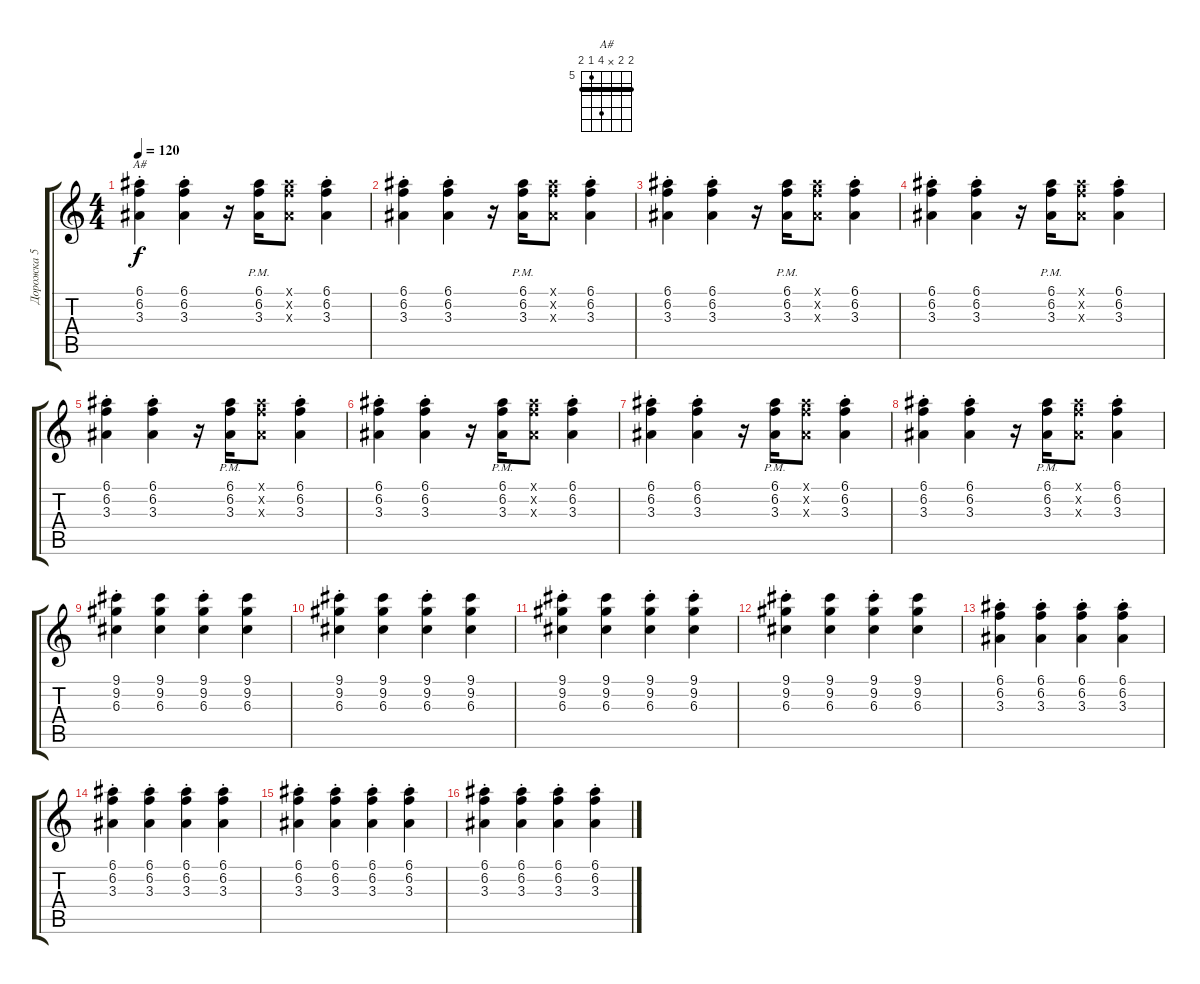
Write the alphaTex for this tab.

\track ("Дорожка 5" "Дорожка 5") {instrument electricguitarclean}
\staff {score tabs}
\tuning (E4 B3 G3 D3 A2 E2) {hide}
\chord ("A#" 6 6 x 8 5 6) {firstfret 5 barre 6}
\ts (4 4)
\tempo 120
\clef g2
\ks c
(6.1{st} 6.2{st} 3.3{st}).4{ch "A#" dy f} (6.1{st} 6.2{st} 3.3{st}).4 r.16 (6.1{pm} 6.2{pm} 3.3).16 (6.1{x} 6.2{x} 3.3{x}).8 (6.1{st} 6.2{st} 3.3{st}).4 |
(6.1{st} 6.2{st} 3.3{st}).4 (6.1{st} 6.2{st} 3.3{st}).4 r.16 (6.1{pm} 6.2{pm} 3.3).16 (6.1{x} 6.2{x} 3.3{x}).8 (6.1{st} 6.2{st} 3.3{st}).4 |
(6.1{st} 6.2{st} 3.3{st}).4 (6.1{st} 6.2{st} 3.3{st}).4 r.16 (6.1{pm} 6.2{pm} 3.3).16 (6.1{x} 6.2{x} 3.3{x}).8 (6.1{st} 6.2{st} 3.3{st}).4 |
(6.1{st} 6.2{st} 3.3{st}).4 (6.1{st} 6.2{st} 3.3{st}).4 r.16 (6.1{pm} 6.2{pm} 3.3).16 (6.1{x} 6.2{x} 3.3{x}).8 (6.1{st} 6.2{st} 3.3{st}).4 |
(6.1{st} 6.2{st} 3.3{st}).4 (6.1{st} 6.2{st} 3.3{st}).4 r.16 (6.1{pm} 6.2{pm} 3.3).16 (6.1{x} 6.2{x} 3.3{x}).8 (6.1{st} 6.2{st} 3.3{st}).4 |
(6.1{st} 6.2{st} 3.3{st}).4 (6.1{st} 6.2{st} 3.3{st}).4 r.16 (6.1{pm} 6.2{pm} 3.3).16 (6.1{x} 6.2{x} 3.3{x}).8 (6.1{st} 6.2{st} 3.3{st}).4 |
(6.1{st} 6.2{st} 3.3{st}).4 (6.1{st} 6.2{st} 3.3{st}).4 r.16 (6.1{pm} 6.2{pm} 3.3).16 (6.1{x} 6.2{x} 3.3{x}).8 (6.1{st} 6.2{st} 3.3{st}).4 |
(6.1{st} 6.2{st} 3.3{st}).4 (6.1{st} 6.2{st} 3.3{st}).4 r.16 (6.1{pm} 6.2{pm} 3.3).16 (6.1{x} 6.2{x} 3.3{x}).8 (6.1{st} 6.2{st} 3.3{st}).4 |
(9.1{st} 9.2{st} 6.3{st}).4 (9.1 9.2 6.3).4 (9.1{st} 9.2{st} 6.3{st}).4 (9.1 9.2 6.3).4 |
(9.1{st} 9.2{st} 6.3{st}).4 (9.1 9.2 6.3).4 (9.1{st} 9.2{st} 6.3{st}).4 (9.1 9.2 6.3).4 |
(9.1{st} 9.2{st} 6.3{st}).4 (9.1 9.2 6.3).4 (9.1{st} 9.2{st} 6.3{st}).4 (9.1{st} 9.2{st} 6.3{st}).4 |
(9.1{st} 9.2{st} 6.3{st}).4 (9.1 9.2 6.3).4 (9.1{st} 9.2{st} 6.3{st}).4 (9.1 9.2 6.3).4 |
(6.1{st} 6.2{st} 3.3{st}).4 (6.1{st} 6.2{st} 3.3{st}).4 (6.1{st} 6.2{st} 3.3{st}).4 (6.1{st} 6.2{st} 3.3{st}).4 |
(6.1{st} 6.2{st} 3.3{st}).4 (6.1{st} 6.2{st} 3.3{st}).4 (6.1{st} 6.2{st} 3.3{st}).4 (6.1{st} 6.2{st} 3.3{st}).4 |
(6.1{st} 6.2{st} 3.3{st}).4 (6.1{st} 6.2{st} 3.3{st}).4 (6.1{st} 6.2{st} 3.3{st}).4 (6.1{st} 6.2{st} 3.3{st}).4 |
(6.1{st} 6.2{st} 3.3{st}).4 (6.1{st} 6.2{st} 3.3{st}).4 (6.1{st} 6.2{st} 3.3{st}).4 (6.1{st} 6.2{st} 3.3{st}).4
